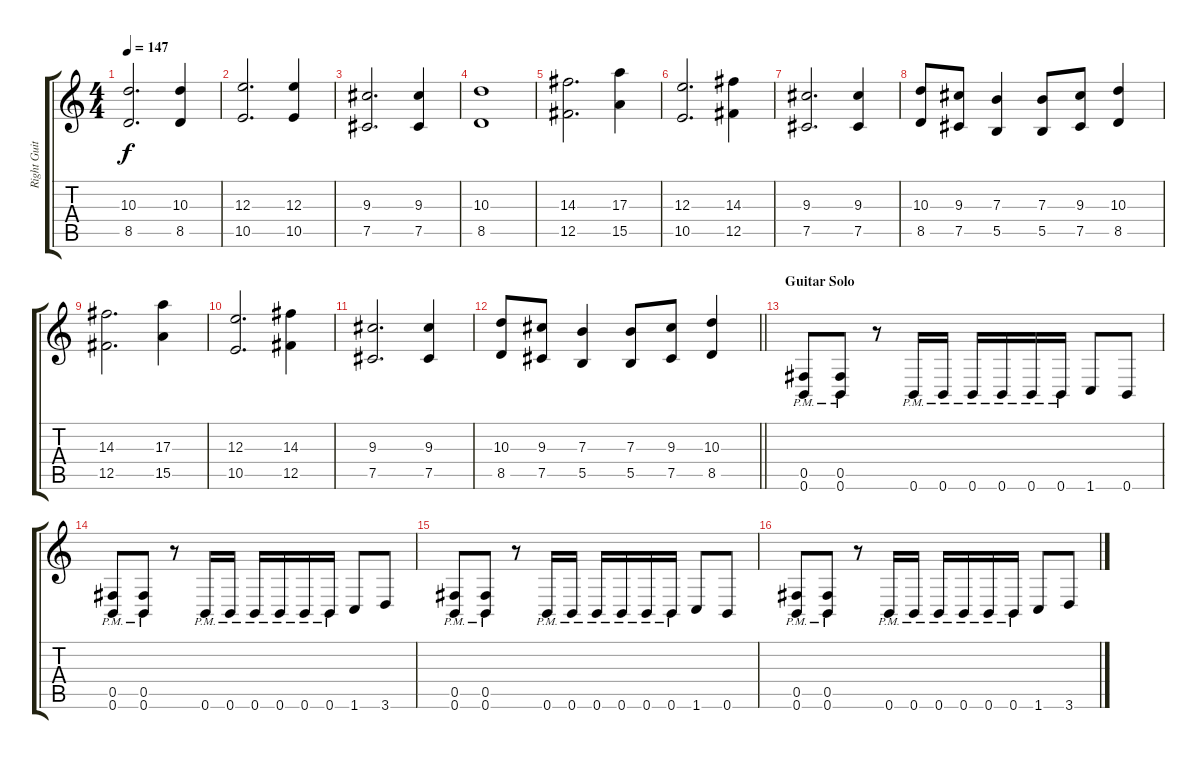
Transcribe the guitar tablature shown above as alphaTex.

\track ("Right Guitar (Jim)" "Right Guit") {instrument distortionguitar}
\staff {score tabs}
\tuning (Db4 Ab3 E3 B2 Gb2 B1) {hide}
\ts (4 4)
\tempo 147
\clef g2
\ks c
(10.3 8.5).2{d dy f} (10.3 8.5).4 |
(12.3 10.5).2{d} (12.3 10.5).4 |
(9.3 7.5).2{d} (9.3 7.5).4 |
(10.3 8.5).1 |
(14.3 12.5).2{d} (17.3 15.5).4 |
(12.3 10.5).2{d} (14.3 12.5).4 |
(9.3 7.5).2{d} (9.3 7.5).4 |
(10.3 8.5).8 (9.3 7.5).8 (7.3 5.5).4 (7.3 5.5).8 (9.3 7.5).8 (10.3 8.5).4 |
(14.3 12.5).2{d} (17.3 15.5).4 |
(12.3 10.5).2{d} (14.3 12.5).4 |
(9.3 7.5).2{d} (9.3 7.5).4 |
\barLineRight lightlight
(10.3 8.5).8 (9.3 7.5).8 (7.3 5.5).4 (7.3 5.5).8 (9.3 7.5).8 (10.3 8.5).4 |
\section ("" "Guitar Solo")
(0.5{pm} 0.6{pm}).8 (0.5{pm} 0.6{pm}).8 r.8 0.6{pm}.16 0.6{pm}.16 0.6{pm}.16 0.6{pm}.16 0.6{pm}.16 0.6{pm}.16 1.6.8 0.6.8 |
(0.5{pm} 0.6{pm}).8 (0.5{pm} 0.6{pm}).8 r.8 0.6{pm}.16 0.6{pm}.16 0.6{pm}.16 0.6{pm}.16 0.6{pm}.16 0.6{pm}.16 1.6.8 3.6.8 |
(0.5{pm} 0.6{pm}).8 (0.5{pm} 0.6{pm}).8 r.8 0.6{pm}.16 0.6{pm}.16 0.6{pm}.16 0.6{pm}.16 0.6{pm}.16 0.6{pm}.16 1.6.8 0.6.8 |
(0.5{pm} 0.6{pm}).8 (0.5{pm} 0.6{pm}).8 r.8 0.6{pm}.16 0.6{pm}.16 0.6{pm}.16 0.6{pm}.16 0.6{pm}.16 0.6{pm}.16 1.6.8 3.6.8
